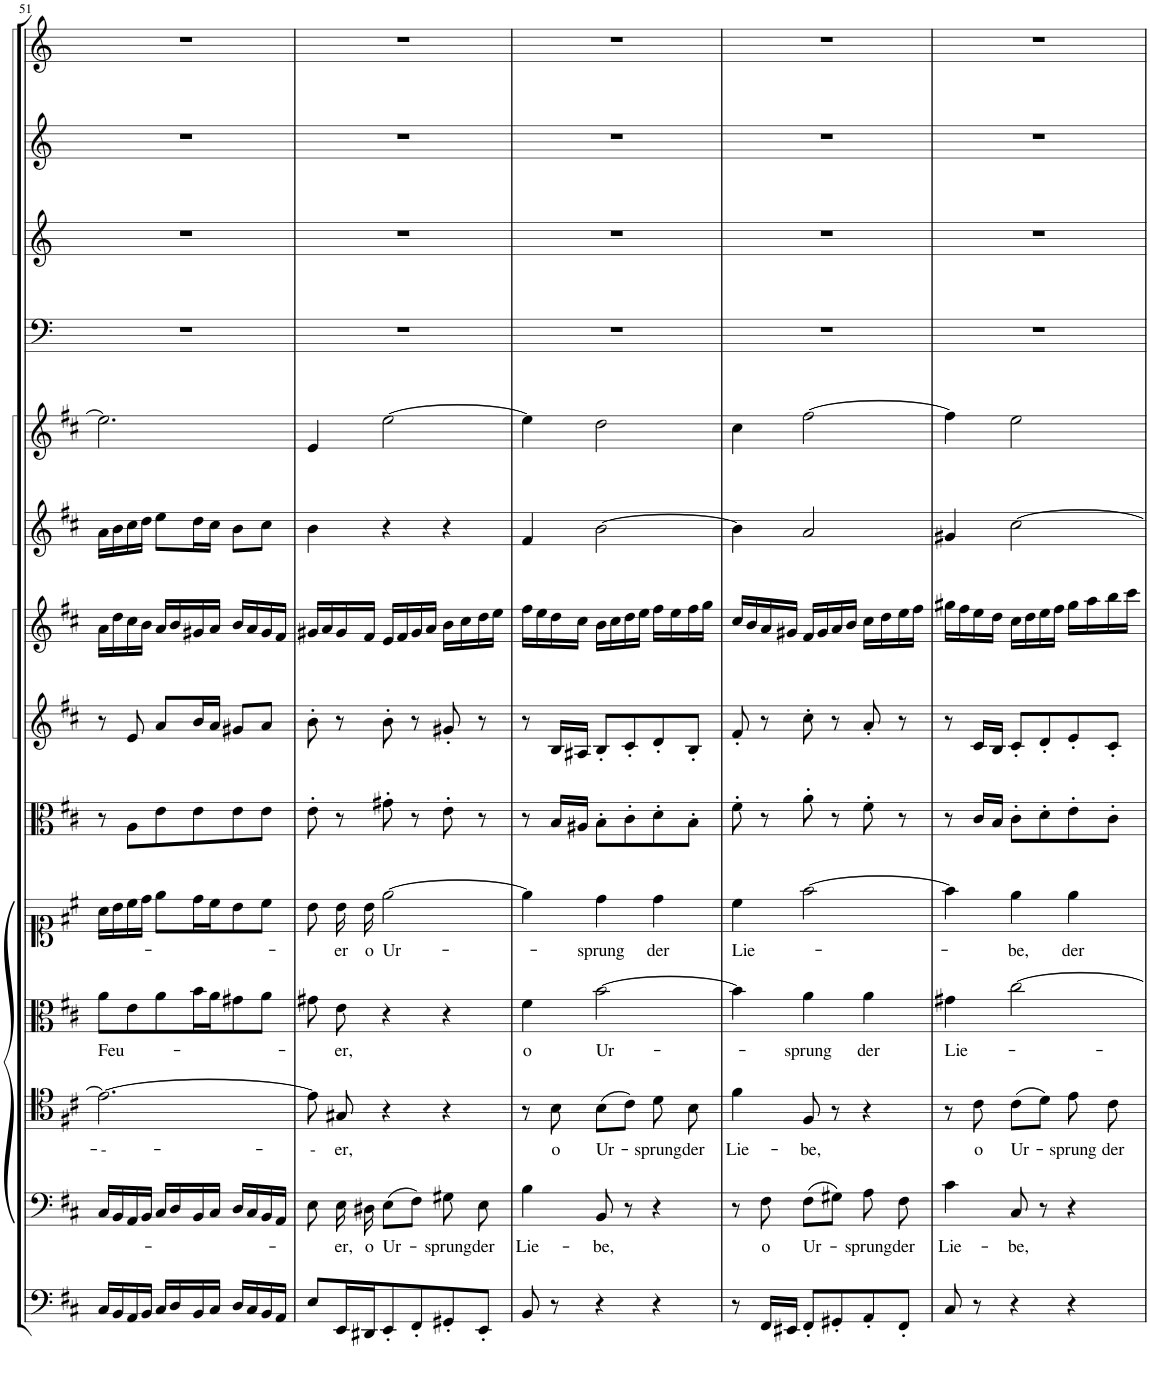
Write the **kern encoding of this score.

**kern	**kern	**text	**kern	**text	**kern	**text	**kern	**text	**kern	**kern	**kern	**kern	**kern	**kern	**kern	**kern	**kern
*part14	*part13	*part13	*part12	*part12	*part11	*part11	*part10	*part10	*part9	*part8	*part7	*part6	*part5	*part4	*part3	*part2	*part1
*staff14	*staff13	*staff13	*staff12	*staff12	*staff11	*staff11	*staff10	*staff10	*staff9	*staff8	*staff7	*staff6	*staff5	*staff4	*staff3	*staff2	*staff1
*I"Continuo.	*I"Basso	*	*I"Tenore	*	*I"Alto	*	*I"Soprano	*	*I"Viola.	*I"Violino II	*I"Violino I.	*I"Oboe II	*I"Oboe I.	*I"Timpani.	*I"Tromba III.	*I"Tromba II.	*I"Tromba I.
*	*	*	*	*	*	*	*	*	*I'Vla	*	*I'Vln	*I'Ob	*I'Ob	*I'Timp	*	*	*
!!LO:PB:g=z
*clefF4	*clefF4	*	*clefC4	*	*clefC3	*	*clefC1	*	*clefC3	*clefG2	*clefG2	*clefG2	*clefG2	*clefF4	*clefG2	*clefG2	*clefG2
*	*	*	*	*	*	*	*	*	*	*	*	*	*	*Trd-1c-2	*Trd-1c-2	*Trd-1c-2	*Trd-1c-2
*k[f#c#]	*k[f#c#]	*	*k[f#c#]	*	*k[f#c#]	*	*k[f#c#]	*	*k[f#c#]	*k[f#c#]	*k[f#c#]	*k[f#c#]	*k[f#c#]	*k[]	*k[]	*k[]	*k[]
*M3/4	*M3/4	*	*M3/4	*	*M3/4	*	*M3/4	*	*M3/4	*M3/4	*M3/4	*M3/4	*M3/4	*M3/4	*M3/4	*M3/4	*M3/4
=51	=51	=51	=51	=51	=51	=51	=51	=51	=51	=51	=51	=51	=51	=51	=51	=51	=51
!	!	!	!	!LO:LY:b	!	!LO:LY:b	!	!	!	!	!	!	!	!	!	!	!
16C#/LL	16C#/LL	.	2.e\_	--	8a\L	Feu-	16a\LL	.	8r	8r	16a\LL	16a\LL	2.ee\]	2.r	2.r	2.r	2.r
16BB/	16BB/	.	.	.	.	.	16b\	.	.	.	16dd\	16b\	.	.	.	.	.
16AA/	16AA/	.	.	.	8e\	.	16cc#\	.	8A\L	8e/	16cc#\	16cc#\	.	.	.	.	.
16BB/JJ	16BB/JJ	.	.	.	.	.	16dd\JJ	.	.	.	16b\JJ	16dd\JJ	.	.	.	.	.
16C#/LL	16C#/LL	.	.	.	8a\	.	8ee\L	.	8e\	8a/L	16a/LL	8ee\L	.	.	.	.	.
16D/	16D/	.	.	.	.	.	.	.	.	.	16b/	.	.	.	.	.	.
16BB/	16BB/	.	.	.	16b\L	.	16dd\L	.	8e\	16b/L	16g#X/	16dd\L	.	.	.	.	.
16C#/JJ	16C#/JJ	.	.	.	16a\J	.	16cc#\J	.	.	16a/JJ	16a/JJ	16cc#\JJ	.	.	.	.	.
16D/LL	16D/LL	.	.	.	8g#X\	.	8b\	.	8e\	8g#X/L	16b/LL	8b\L	.	.	.	.	.
16C#/	16C#/	.	.	.	.	.	.	.	.	.	16a/	.	.	.	.	.	.
16BB/	16BB/	.	.	.	8a\J	.	8cc#\J	.	8e\J	8a/J	16g#/	8cc#\J	.	.	.	.	.
16AA/JJ	16AA/JJ	.	.	.	.	.	.	.	.	.	16f#/JJ	.	.	.	.	.	.
=52	=52	=52	=52	=52	=52	=52	=52	=52	=52	=52	=52	=52	=52	=52	=52	=52	=52
!	!	!	!	!LO:LY:b	!	!	!	!	!	!	!	!	!	!	!	!	!
8E/L	8E\	.	8e\]	-	8g#X\	.	8b\	.	8e'\	8b'\	16g#X/LL	4b\	4e/	2.r	2.r	2.r	2.r
.	.	.	.	.	.	.	.	.	.	.	16a/	.	.	.	.	.	.
!	!	!LO:LY:b	!	!LO:LY:b	!	!LO:LY:b	!	!LO:LY:b	!	!	!	!	!	!	!	!	!
16EE/L	16E\	er,	8G#X/	er,	8e\	-er,	16b\	-er	8r	8r	16g#/	.	.	.	.	.	.
!	!	!LO:LY:b	!	!	!	!	!	!LO:LY:b	!	!	!	!	!	!	!	!	!
16DD#X/J	16D#X\	o	.	.	.	.	16b\	o	.	.	16f#/JJ	.	.	.	.	.	.
!	!	!LO:LY:b	!	!	!	!	!	!LO:LY:b	!	!	!	!	!	!	!	!	!
8EE'/	(>8E\L	Ur-	4r	.	4r	.	[2ee\	Ur-	8g#X'\	8b'\	16e/LL	4r	[2ee\	.	.	.	.
.	.	.	.	.	.	.	.	.	.	.	16f#/	.	.	.	.	.	.
8FF#'/	8F#\J)	.	.	.	.	.	.	.	8r	8r	16g#/	.	.	.	.	.	.
.	.	.	.	.	.	.	.	.	.	.	16a/JJ	.	.	.	.	.	.
!	!	!LO:LY:b	!	!	!	!	!	!	!	!	!	!	!	!	!	!	!
8GG#X'/	8G#X\	-sprung	4r	.	4r	.	.	.	8e'\	8g#X'/	16b\LL	4r	.	.	.	.	.
.	.	.	.	.	.	.	.	.	.	.	16cc#\	.	.	.	.	.	.
!	!	!LO:LY:b	!	!	!	!	!	!	!	!	!	!	!	!	!	!	!
8EE'/J	8E\	der	.	.	.	.	.	.	8r	8r	16dd\	.	.	.	.	.	.
.	.	.	.	.	.	.	.	.	.	.	16ee\JJ	.	.	.	.	.	.
=53	=53	=53	=53	=53	=53	=53	=53	=53	=53	=53	=53	=53	=53	=53	=53	=53	=53
!	!	!LO:LY:b	!	!	!	!LO:LY:b	!	!	!	!	!	!	!	!	!	!	!
8BB/	4B\	Lie-	8r	.	4f#\	o	4ee\]	.	8r	8r	16ff#\LL	4f#/	4ee\]	2.r	2.r	2.r	2.r
.	.	.	.	.	.	.	.	.	.	.	16ee\	.	.	.	.	.	.
!	!	!	!	!LO:LY:b	!	!	!	!	!	!	!	!	!	!	!	!	!
8r	.	.	8B\	-o	.	.	.	.	16B/LL	16B/LL	16dd\	.	.	.	.	.	.
.	.	.	.	.	.	.	.	.	16A#X/JJ	16A#X/JJ	16cc#\JJ	.	.	.	.	.	.
!	!	!LO:LY:b	!	!LO:LY:b	!	!LO:LY:b	!	!LO:LY:b	!	!	!	!	!	!	!	!	!
4r	8BB/	-be,	(>8B\L	Ur-	[2b\	Ur-	4dd\	sprung	8B'\L	8B'/L	16b\LL	[2b\	2dd\	.	.	.	.
.	.	.	.	.	.	.	.	.	.	.	16cc#\	.	.	.	.	.	.
.	8r	.	8c#\J)	.	.	.	.	.	8c#'\	8c#'/	16dd\	.	.	.	.	.	.
.	.	.	.	.	.	.	.	.	.	.	16ee\JJ	.	.	.	.	.	.
!	!	!	!	!LO:LY:b	!	!	!	!LO:LY:b	!	!	!	!	!	!	!	!	!
4r	4r	.	8d\	sprung	.	.	4dd\	der	8d'\	8d'/	16ff#\LL	.	.	.	.	.	.
.	.	.	.	.	.	.	.	.	.	.	16ee\	.	.	.	.	.	.
!	!	!	!	!LO:LY:b	!	!	!	!	!	!	!	!	!	!	!	!	!
.	.	.	8B\	der	.	.	.	.	8B'\J	8B'/J	16ff#\	.	.	.	.	.	.
.	.	.	.	.	.	.	.	.	.	.	16gg\JJ	.	.	.	.	.	.
=54	=54	=54	=54	=54	=54	=54	=54	=54	=54	=54	=54	=54	=54	=54	=54	=54	=54
!	!	!	!	!LO:LY:b	!	!	!	!LO:LY:b	!	!	!	!	!	!	!	!	!
8r	8r	.	4f#\	Lie-	4b\]	.	4cc#\	Lie-	8f#'\	8f#'/	16cc#/LL	4b\]	4cc#\	2.r	2.r	2.r	2.r
.	.	.	.	.	.	.	.	.	.	.	16b/	.	.	.	.	.	.
!	!	!LO:LY:b	!	!	!	!	!	!	!	!	!	!	!	!	!	!	!
16FF#/LL	8F#\	o	.	.	.	.	.	.	8r	8r	16a/	.	.	.	.	.	.
16EE#X/JJ	.	.	.	.	.	.	.	.	.	.	16g#X/JJ	.	.	.	.	.	.
!	!	!LO:LY:b	!	!LO:LY:b	!	!LO:LY:b	!	!	!	!	!	!	!	!	!	!	!
8FF#'/L	(>8F#\L	Ur-	8F#/	-be,	4a\	-sprung	[2ff#\	.	8a'\	8cc#'\	16f#/LL	2a/	[2ff#\	.	.	.	.
.	.	.	.	.	.	.	.	.	.	.	16g#/	.	.	.	.	.	.
8GG#X'/	8G#X\J)	.	8r	.	.	.	.	.	8r	8r	16a/	.	.	.	.	.	.
.	.	.	.	.	.	.	.	.	.	.	16b/JJ	.	.	.	.	.	.
!	!	!LO:LY:b	!	!	!	!LO:LY:b	!	!	!	!	!	!	!	!	!	!	!
8AA'/	8A\	-sprung	4r	.	4a\	der	.	.	8f#'\	8a'/	16cc#\LL	.	.	.	.	.	.
.	.	.	.	.	.	.	.	.	.	.	16dd\	.	.	.	.	.	.
!	!	!LO:LY:b	!	!	!	!	!	!	!	!	!	!	!	!	!	!	!
8FF#'/J	8F#\	der	.	.	.	.	.	.	8r	8r	16ee\	.	.	.	.	.	.
.	.	.	.	.	.	.	.	.	.	.	16ff#\JJ	.	.	.	.	.	.
=55	=55	=55	=55	=55	=55	=55	=55	=55	=55	=55	=55	=55	=55	=55	=55	=55	=55
!	!	!LO:LY:b	!	!	!	!LO:LY:b	!	!	!	!	!	!	!	!	!	!	!
8C#/	4c#\	Lie-	8r	.	4g#X\	Lie-	4ff#\]	.	8r	8r	16gg#X\LL	4g#X/	4ff#\]	2.r	2.r	2.r	2.r
.	.	.	.	.	.	.	.	.	.	.	16ff#\	.	.	.	.	.	.
!	!	!	!	!LO:LY:b	!	!	!	!	!	!	!	!	!	!	!	!	!
8r	.	.	8c#\	-o	.	.	.	.	16c#/LL	16c#/LL	16ee\	.	.	.	.	.	.
.	.	.	.	.	.	.	.	.	16B/JJ	16B/JJ	16dd\JJ	.	.	.	.	.	.
!	!	!LO:LY:b	!	!LO:LY:b	!	!	!	!LO:LY:b	!	!	!	!	!	!	!	!	!
4r	8C#/	-be,	(>8c#\L	Ur-	[2cc#\	.	4ee\	be,	8c#'\L	8c#'/L	16cc#\LL	[2cc#\	2ee\	.	.	.	.
.	.	.	.	.	.	.	.	.	.	.	16dd\	.	.	.	.	.	.
.	8r	.	8d\J)	.	.	.	.	.	8d'\	8d'/	16ee\	.	.	.	.	.	.
.	.	.	.	.	.	.	.	.	.	.	16ff#\JJ	.	.	.	.	.	.
!	!	!	!	!LO:LY:b	!	!	!	!LO:LY:b	!	!	!	!	!	!	!	!	!
4r	4r	.	8e\	-sprung	.	.	4ee\	der	8e'\	8e'/	16gg#\LL	.	.	.	.	.	.
.	.	.	.	.	.	.	.	.	.	.	16aa\	.	.	.	.	.	.
!	!	!	!	!LO:LY:b	!	!	!	!	!	!	!	!	!	!	!	!	!
.	.	.	8c#\	der	.	.	.	.	8c#'\J	8c#'/J	16bb\	.	.	.	.	.	.
.	.	.	.	.	.	.	.	.	.	.	16ccc#\JJ	.	.	.	.	.	.
=	=	=	=	=	=	=	=	=	=	=	=	=	=	=	=	=	=
*-	*-	*-	*-	*-	*-	*-	*-	*-	*-	*-	*-	*-	*-	*-	*-	*-	*-
